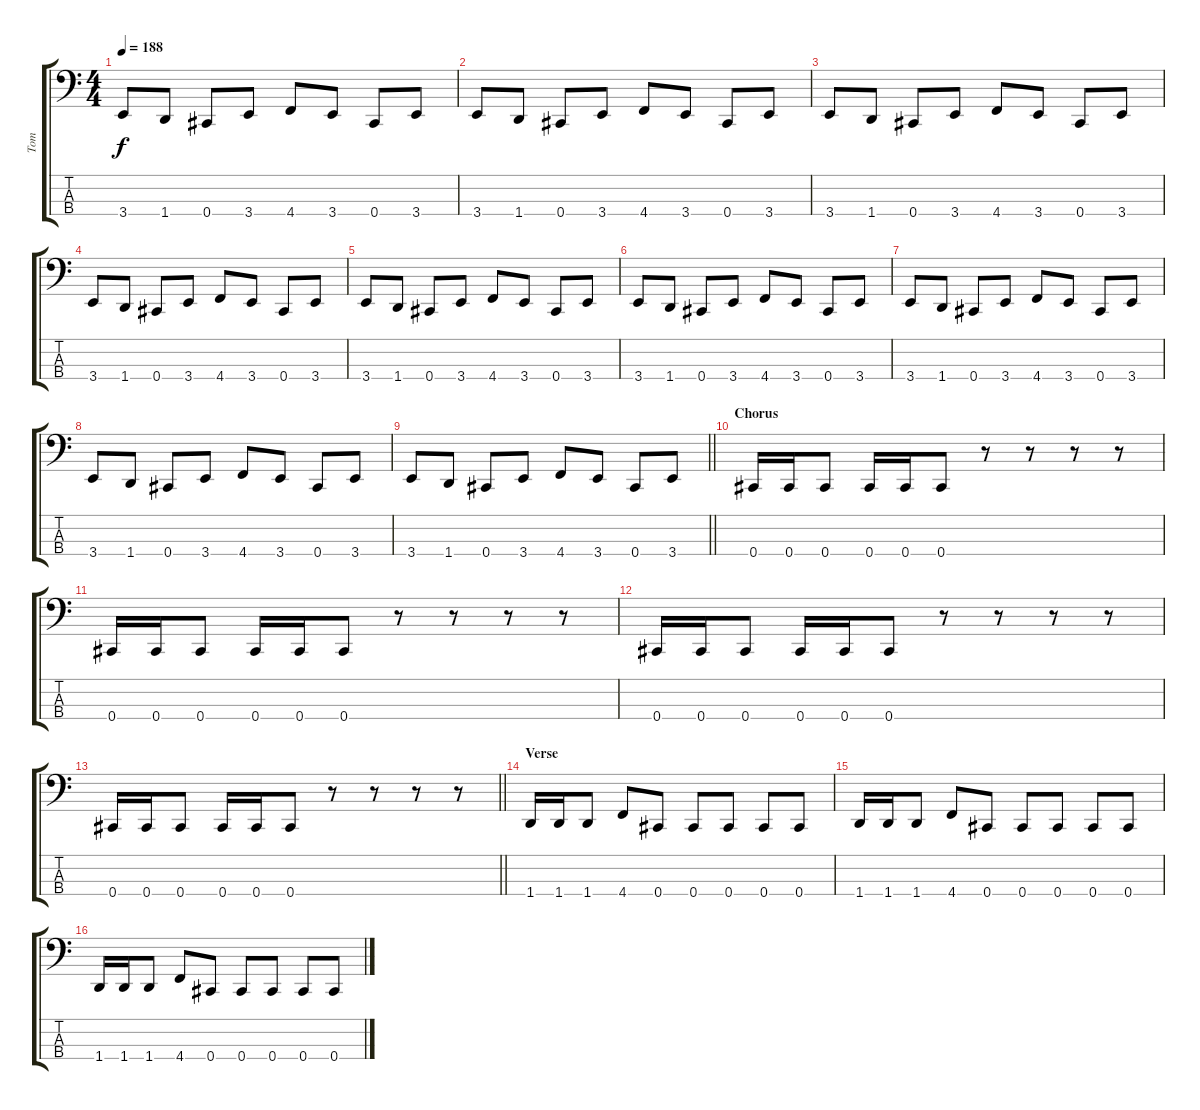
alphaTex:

\track ("Tom" "Tom") {instrument electricbasspick}
\staff {score tabs}
\tuning (E2 B1 Gb1 Db1) {hide}
\ts (4 4)
\tempo 188
\clef f4
\ks c
3.4.8{dy f} 1.4.8 0.4.8 3.4.8 4.4.8 3.4.8 0.4.8 3.4.8 |
3.4.8 1.4.8 0.4.8 3.4.8 4.4.8 3.4.8 0.4.8 3.4.8 |
3.4.8 1.4.8 0.4.8 3.4.8 4.4.8 3.4.8 0.4.8 3.4.8 |
3.4.8 1.4.8 0.4.8 3.4.8 4.4.8 3.4.8 0.4.8 3.4.8 |
3.4.8 1.4.8 0.4.8 3.4.8 4.4.8 3.4.8 0.4.8 3.4.8 |
3.4.8 1.4.8 0.4.8 3.4.8 4.4.8 3.4.8 0.4.8 3.4.8 |
3.4.8 1.4.8 0.4.8 3.4.8 4.4.8 3.4.8 0.4.8 3.4.8 |
3.4.8 1.4.8 0.4.8 3.4.8 4.4.8 3.4.8 0.4.8 3.4.8 |
\barLineRight lightlight
3.4.8 1.4.8 0.4.8 3.4.8 4.4.8 3.4.8 0.4.8 3.4.8 |
\section ("" "Chorus")
0.4.16 0.4.16 0.4.8 0.4.16 0.4.16 0.4.8 r.8 r.8 r.8 r.8 |
0.4.16 0.4.16 0.4.8 0.4.16 0.4.16 0.4.8 r.8 r.8 r.8 r.8 |
0.4.16 0.4.16 0.4.8 0.4.16 0.4.16 0.4.8 r.8 r.8 r.8 r.8 |
\barLineRight lightlight
0.4.16 0.4.16 0.4.8 0.4.16 0.4.16 0.4.8 r.8 r.8 r.8 r.8 |
\section ("" "Verse")
1.4.16 1.4.16 1.4.8 4.4.8 0.4.8 0.4.8 0.4.8 0.4.8 0.4.8 |
1.4.16 1.4.16 1.4.8 4.4.8 0.4.8 0.4.8 0.4.8 0.4.8 0.4.8 |
1.4.16 1.4.16 1.4.8 4.4.8 0.4.8 0.4.8 0.4.8 0.4.8 0.4.8
